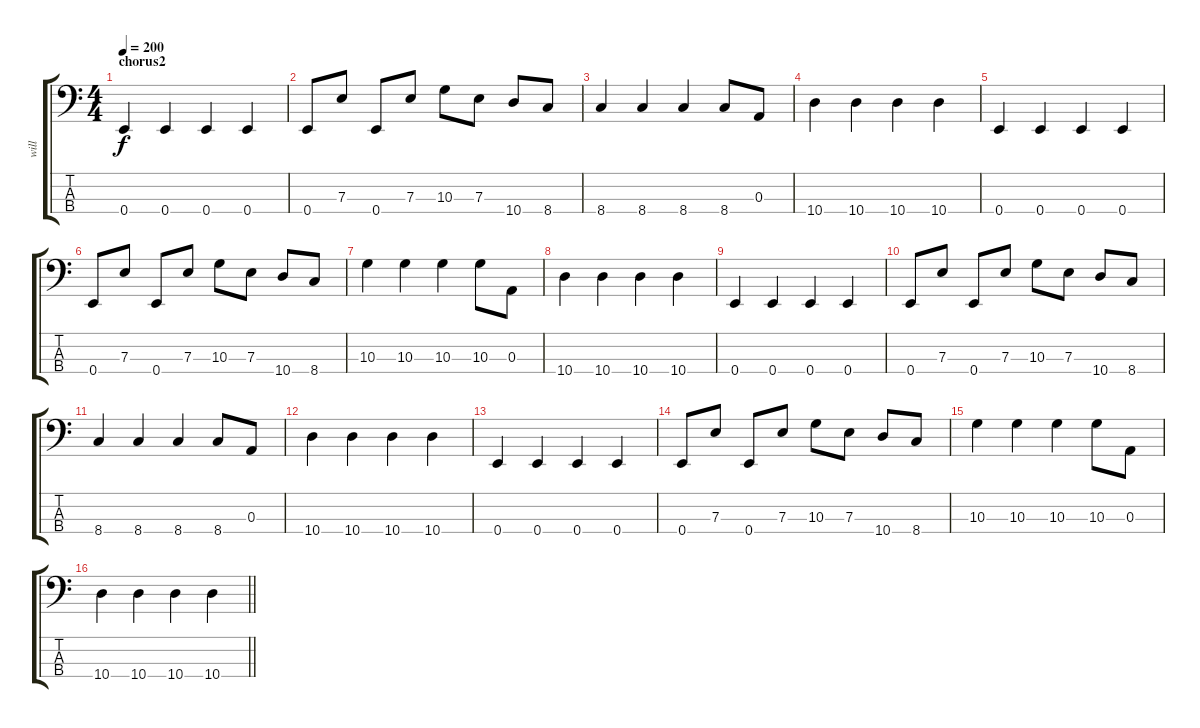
\track ("will" "will") {instrument electricbassfinger}
\staff {score tabs}
\tuning (G2 D2 A1 E1) {hide}
\ts (4 4)
\section ("" "chorus2")
\tempo 200
\clef f4
\ks c
0.4.4{dy f} 0.4.4 0.4.4 0.4.4 |
0.4.8 7.3.8 0.4.8 7.3.8 10.3.8 7.3.8 10.4.8 8.4.8 |
8.4.4 8.4.4 8.4.4 8.4.8 0.3.8 |
10.4.4 10.4.4 10.4.4 10.4.4 |
0.4.4 0.4.4 0.4.4 0.4.4 |
0.4.8 7.3.8 0.4.8 7.3.8 10.3.8 7.3.8 10.4.8 8.4.8 |
10.3.4 10.3.4 10.3.4 10.3.8 0.3.8 |
10.4.4 10.4.4 10.4.4 10.4.4 |
0.4.4 0.4.4 0.4.4 0.4.4 |
0.4.8 7.3.8 0.4.8 7.3.8 10.3.8 7.3.8 10.4.8 8.4.8 |
8.4.4 8.4.4 8.4.4 8.4.8 0.3.8 |
10.4.4 10.4.4 10.4.4 10.4.4 |
0.4.4 0.4.4 0.4.4 0.4.4 |
0.4.8 7.3.8 0.4.8 7.3.8 10.3.8 7.3.8 10.4.8 8.4.8 |
10.3.4 10.3.4 10.3.4 10.3.8 0.3.8 |
\barLineRight lightlight
10.4.4 10.4.4 10.4.4 10.4.4
